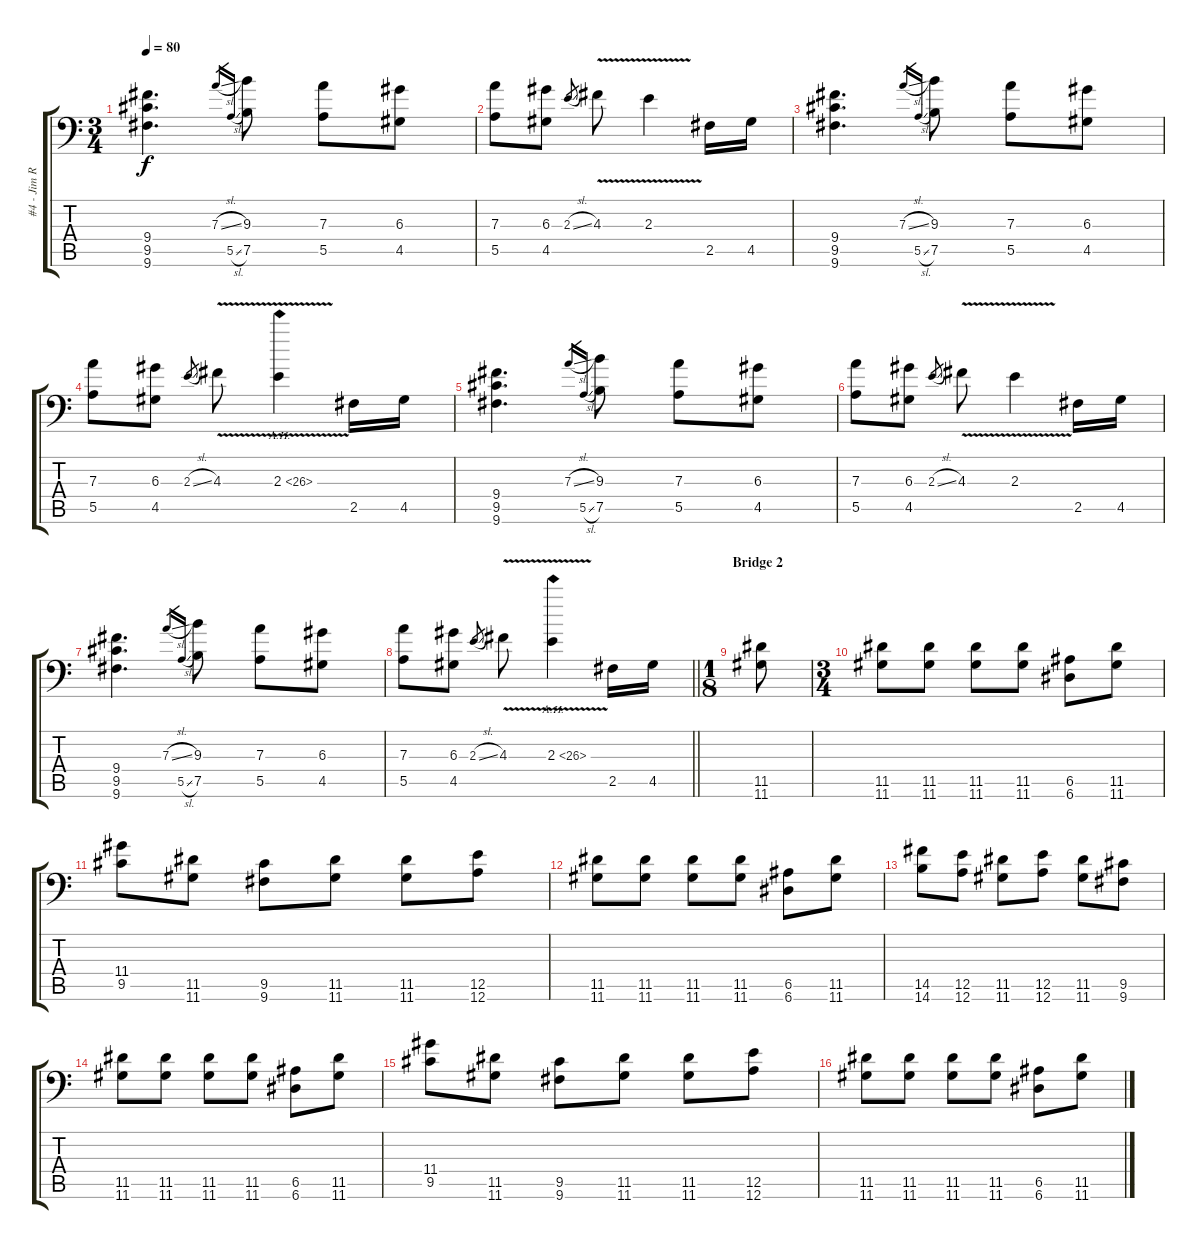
\track ("#4 - Jim Root" "#4 - Jim R") {instrument overdrivenguitar}
\staff {score tabs}
\tuning (B3 Gb3 D3 A2 E2 A1) {hide}
\ts (3 4)
\tempo 80
\clef f4
\ks c
(9.4 9.5 9.6).4{d dy f} 7.3{sl}.16{gr} 5.5{sl}.16{gr} (9.3 7.5).8 (7.3 5.5).8 (6.3 4.5).8 |
(7.3 5.5).8 (6.3 4.5).8 2.3{sl}.8{gr} 4.3{v}.8 2.3{v}.4 2.5.16 4.5.16 |
(9.4 9.5 9.6).4{d} 7.3{sl}.16{gr} 5.5{sl}.16{gr} (9.3 7.5).8 (7.3 5.5).8 (6.3 4.5).8 |
(7.3 5.5).8 (6.3 4.5).8 2.3{sl}.8{gr} 4.3{v}.8 2.3{ah 24 v}.4 2.5.16 4.5.16 |
(9.4 9.5 9.6).4{d} 7.3{sl}.16{gr} 5.5{sl}.16{gr} (9.3 7.5).8 (7.3 5.5).8 (6.3 4.5).8 |
(7.3 5.5).8 (6.3 4.5).8 2.3{sl}.8{gr} 4.3{v}.8 2.3{v}.4 2.5.16 4.5.16 |
(9.4 9.5 9.6).4{d} 7.3{sl}.16{gr} 5.5{sl}.16{gr} (9.3 7.5).8 (7.3 5.5).8 (6.3 4.5).8 |
\barLineRight lightlight
(7.3 5.5).8 (6.3 4.5).8 2.3{sl}.8{gr} 4.3{v}.8 2.3{ah 24 v}.4 2.5.16 4.5.16 |
\ts (1 8)
\section ("" "Bridge 2")
(11.5 11.6).8 |
\ts (3 4)
(11.5 11.6).8{volume 16} (11.5 11.6).8 (11.5 11.6).8 (11.5 11.6).8 (6.5 6.6).8 (11.5 11.6).8 |
(11.4 9.5).8 (11.5 11.6).8 (9.5 9.6).8 (11.5 11.6).8 (11.5 11.6).8 (12.5 12.6).8 |
(11.5 11.6).8 (11.5 11.6).8 (11.5 11.6).8 (11.5 11.6).8 (6.5 6.6).8 (11.5 11.6).8 |
(14.5 14.6).8 (12.5 12.6).8 (11.5 11.6).8 (12.5 12.6).8 (11.5 11.6).8 (9.5 9.6).8 |
(11.5 11.6).8{volume 16} (11.5 11.6).8 (11.5 11.6).8 (11.5 11.6).8 (6.5 6.6).8 (11.5 11.6).8 |
(11.4 9.5).8 (11.5 11.6).8 (9.5 9.6).8 (11.5 11.6).8 (11.5 11.6).8 (12.5 12.6).8 |
(11.5 11.6).8 (11.5 11.6).8 (11.5 11.6).8 (11.5 11.6).8 (6.5 6.6).8 (11.5 11.6).8
